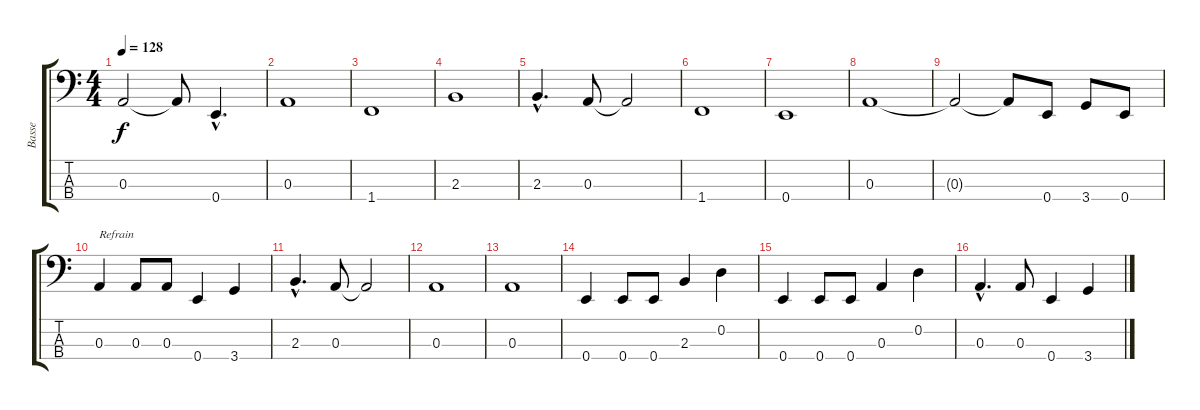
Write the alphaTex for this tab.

\track ("Basse" "Basse") {instrument electricbassfinger}
\staff {score tabs}
\tuning (G2 D2 A1 E1) {hide}
\ts (4 4)
\tempo 128
\clef f4
\ks c
0.3{t}.2{dy f} 0.3{t}.8 0.4{hac}.4{d} |
0.3.1 |
1.4.1 |
2.3.1 |
2.3{hac}.4{d} 0.3.8 0.3{t}.2 |
1.4.1 |
0.4.1 |
0.3.1 |
0.3{t}.2 0.3{t}.8 0.4.8 3.4.8 0.4.8 |
0.3.4{txt "Refrain"} 0.3.8 0.3.8 0.4.4 3.4.4 |
2.3{hac}.4{d} 0.3.8 0.3{t}.2 |
0.3.1 |
0.3.1 |
0.4.4 0.4.8 0.4.8 2.3.4 0.2.4 |
0.4.4 0.4.8 0.4.8 0.3.4 0.2.4 |
0.3{hac}.4{d} 0.3.8 0.4.4 3.4.4
